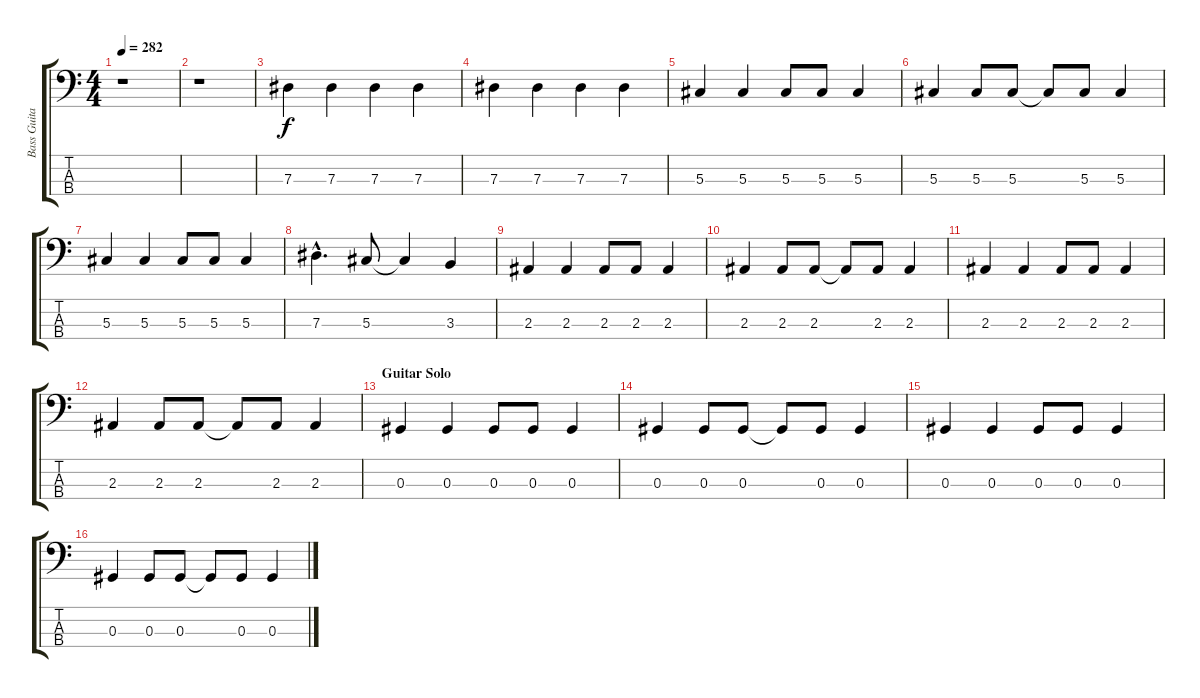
\track ("Bass Guitar" "Bass Guita") {instrument electricbasspick}
\staff {score tabs}
\tuning (Gb2 Db2 Ab1 Eb1) {hide}
\ts (4 4)
\tempo 282
\clef f4
\ks c
r.1{dy f} |
r.1 |
7.3.4 7.3.4 7.3.4 7.3.4 |
7.3.4 7.3.4 7.3.4 7.3.4 |
5.3.4 5.3.4 5.3.8 5.3.8 5.3.4 |
5.3.4 5.3.8 5.3.8 5.3{t}.8 5.3.8 5.3.4 |
5.3.4 5.3.4 5.3.8 5.3.8 5.3.4 |
7.3{hac}.4{d} 5.3.8 5.3{t}.4 3.3.4 |
2.3.4 2.3.4 2.3.8 2.3.8 2.3.4 |
2.3.4 2.3.8 2.3.8 2.3{t}.8 2.3.8 2.3.4 |
2.3.4 2.3.4 2.3.8 2.3.8 2.3.4 |
2.3.4 2.3.8 2.3.8 2.3{t}.8 2.3.8 2.3.4 |
\section ("" "Guitar Solo")
0.3.4 0.3.4 0.3.8 0.3.8 0.3.4 |
0.3.4 0.3.8 0.3.8 0.3{t}.8 0.3.8 0.3.4 |
0.3.4 0.3.4 0.3.8 0.3.8 0.3.4 |
0.3.4 0.3.8 0.3.8 0.3{t}.8 0.3.8 0.3.4
